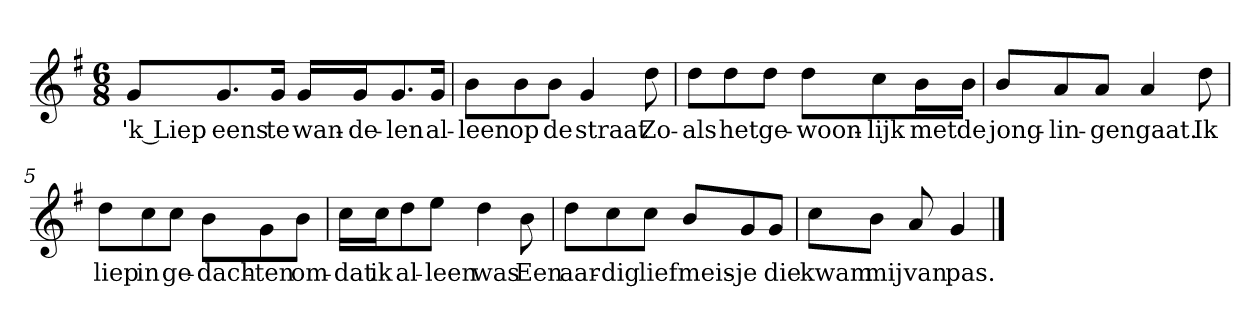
**kern	**text
*part1	*part1
*staff1	*staff1
*clefG2	*
*k[f#]	*
*G:	*
*M6/8	*
*MM120	*
=1	=1
8g/L	'k Liep
8.g/	eens
16g/Jk	te
16g/LL	wan-
16g/J	-de-
8.g/	-len
16g/Jk	al-
=2	=2
8b\L	-leen
8b\	op
8b\J	de
4g	straat
8dd	Zo-
=3	=3
8dd\L	-als
8dd\	het
8dd\J	ge-
8dd\L	-woon-
8cc\	-lijk
16b\L	met
16b\JJ	de
=4	=4
8b/L	jong-
8a/	-lin-
8a/J	-gen
4a	gaat.
8dd	Ik
=5	=5
8dd\L	liep
8cc\	in
8cc\J	ge-
8b\L	-dach-
8g\	-ten
8b\J	om-
=6	=6
16cc\LL	-dat
16cc\J	ik
8dd\	al-
8ee\J	-leen
4dd	was
8b	Een
=7	=7
8dd\L	aar-
8cc\	-dig
8cc\J	lief
8b/L	meis-
8g/	-je
8g/J	die
=8	=8
8cc\L	kwam
8b\J	mij
8a	van
4g	pas.
==	==
*-	*-
